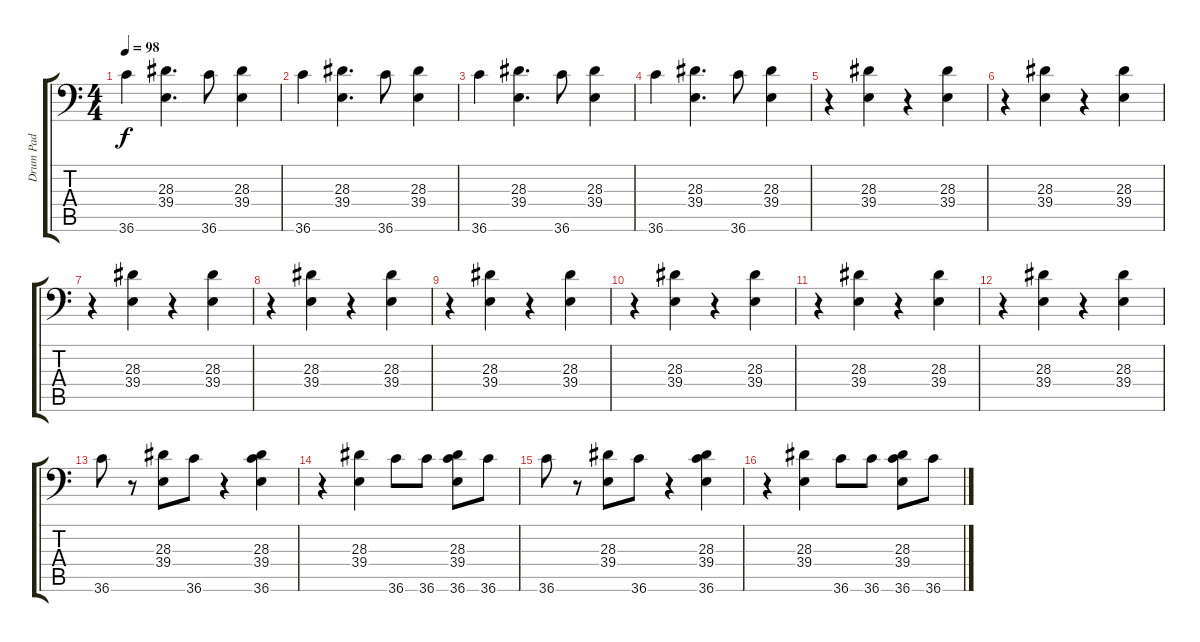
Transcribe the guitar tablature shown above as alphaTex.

\track ("Drum Pad" "Drum Pad") {instrument acousticgrandpiano}
\staff {score tabs}
\tuning (C-1 C-1 C-1 C-1 C-1 C-1) {hide}
\ts (4 4)
\tempo 98
\clef f4
\ks c
36.6.4{dy f} (28.3 39.4).4{d} 36.6.8 (28.3 39.4).4 |
36.6.4 (28.3 39.4).4{d} 36.6.8 (28.3 39.4).4 |
36.6.4 (28.3 39.4).4{d} 36.6.8 (28.3 39.4).4 |
36.6.4 (28.3 39.4).4{d} 36.6.8 (28.3 39.4).4 |
r.4 (28.3 39.4).4 r.4 (28.3 39.4).4 |
r.4 (28.3 39.4).4 r.4 (28.3 39.4).4 |
r.4 (28.3 39.4).4 r.4 (28.3 39.4).4 |
r.4 (28.3 39.4).4 r.4 (28.3 39.4).4 |
r.4 (28.3 39.4).4 r.4 (28.3 39.4).4 |
r.4 (28.3 39.4).4 r.4 (28.3 39.4).4 |
r.4 (28.3 39.4).4 r.4 (28.3 39.4).4 |
r.4 (28.3 39.4).4 r.4 (28.3 39.4).4 |
36.6.8 r.8 (28.3 39.4).8 36.6.8 r.4 (28.3 39.4 36.6).4 |
r.4 (28.3 39.4).4 36.6.8 36.6.8 (28.3 39.4 36.6).8 36.6.8 |
36.6.8 r.8 (28.3 39.4).8 36.6.8 r.4 (28.3 39.4 36.6).4 |
r.4 (28.3 39.4).4 36.6.8 36.6.8 (28.3 39.4 36.6).8 36.6.8
